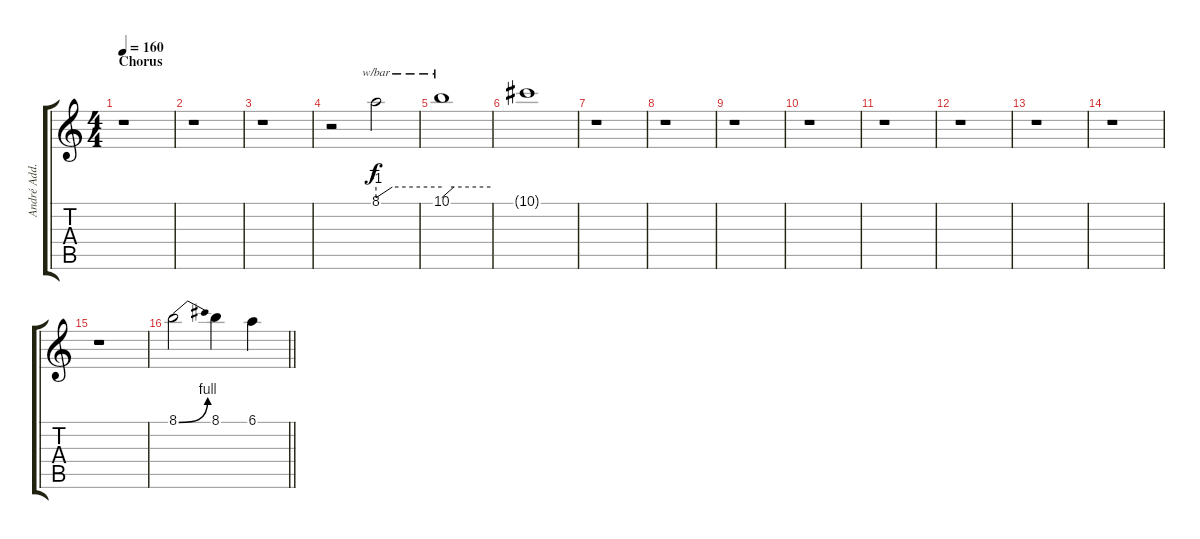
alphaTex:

\track ("André Add. (1)" "André Add.") {instrument distortionguitar}
\staff {score tabs}
\tuning (Eb4 Bb3 Gb3 Db3 Ab2 Eb2) {hide}
\ts (4 4)
\section ("" "Chorus")
\tempo 160
\clef g2
\ks c
r.1{dy f} |
r.1 |
r.1 |
r.2{volume 8 instrument electricguitarjazz} 8.1.2{tbe (custom default 0 -4 15 0 60 0)} |
10.1.1{tbe (custom default 0 -4 15 0 60 0)} |
10.1{t}.1 |
r.1 |
r.1 |
r.1 |
r.1 |
r.1 |
r.1 |
r.1 |
r.1 |
r.1 |
\barLineRight lightlight
8.1{be (bend 0 0 60 4)}.2 8.1.4 6.1.4
